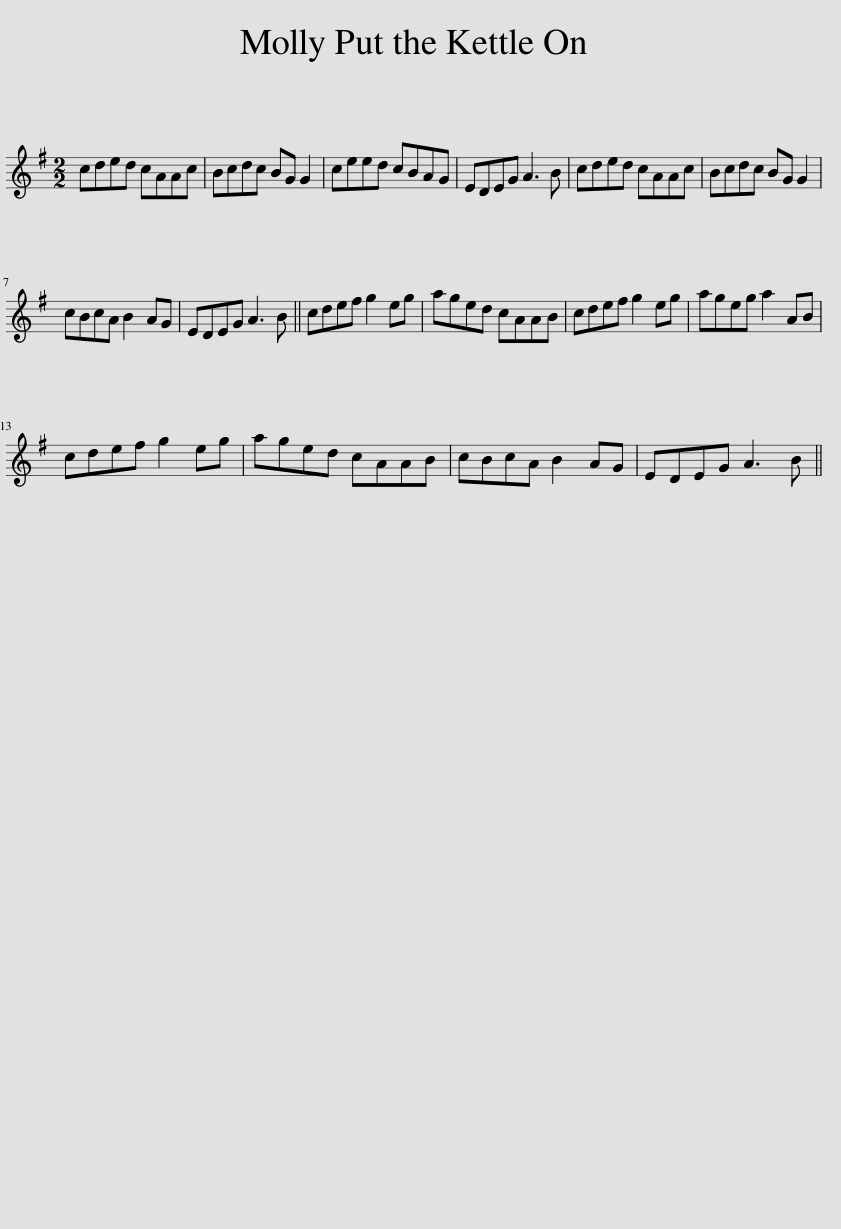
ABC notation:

X:1
L:1/8
M:2/2
I:linebreak $
K:G
V:1 treble
V:1
 cded cAAc | Bcdc BG G2 | ceed cBAG | EDEG A3 B | cded cAAc | %5
 Bcdc BG G2 |$ cBcA B2 AG | EDEG A3 B || cdef g2 eg | aged cAAB | %10
 cdef g2 eg | ageg a2 AB |$ cdef g2 eg | aged cAAB | cBcA B2 AG | %15
 EDEG A3 B || %16
